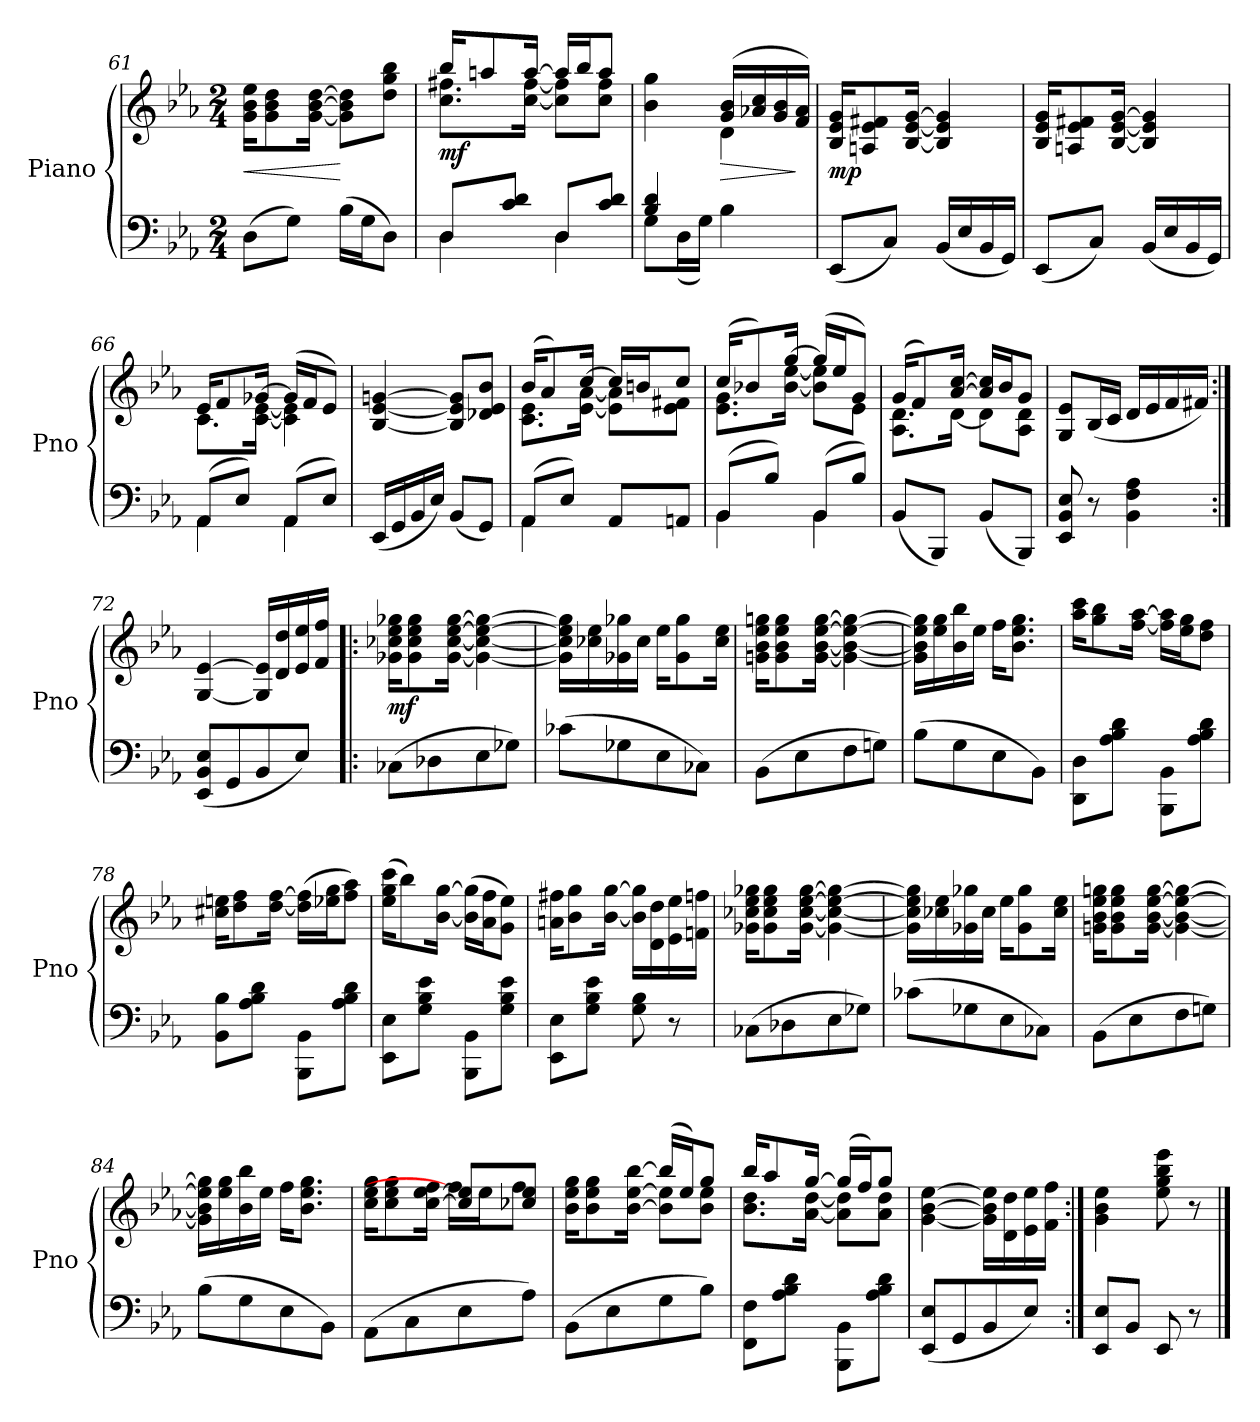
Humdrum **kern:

**kern	**kern	**dynam
*part1	*part1	*part1
*staff2	*staff1	*staff1/2
*I"Piano	*	*
*I'Pno	*	*
*clefF4	*clefG2	*
*k[b-e-a-]	*k[b-e-a-]	*
*E-:	*E-:	*
*M2/4	*M2/4	*
=61	=61	=61
(8DL	16g 16b- 16ee-KL	<
.	8g 8b- 8dd	.
8GJ)	.	.
.	[16g [16b- [16ddJk	.
(16B-LL	8g] 8b-] 8dd]L	[
16GJ	.	.
8DJ)	8dd 8gg 8bb-J	.
=62	=62	=62
*^	*^	*
8DL	4D	16bb-KL	8.cc 8.ff#XL	mf
.	.	8aan	.	.
8c 8dJ	.	.	.	.
.	.	[16aaJk	[16cc [16ff#Jk	.
8DL	4D	16aaLL]	8cc] 8ff#]L	.
.	.	16bb-J	.	.
8c 8dJ	.	8aaJ	8cc 8ff#J	.
=63	=63	=63	=63	=63
4B- 4d	8GL	4b-\ 4gg\	4ryy	.
.	(16DL	.	.	.
.	16GJJ)	.	.	.
4ryy	4B-	(16g 16b-LL	4d	>
.	.	16a-X 16cc	.	.
.	.	16g 16b-	.	.
.	.	16f 16a-JJ)	.	]
*v	*v	*	*	*
*	*v	*v	*
=64	=64	=64
(8EE-L	16B- 16e- 16gKL	mp
.	8An 8e- 8f#X	.
8CJ)	.	.
.	[16B- [16e- [16gJk	.
(16BB-LL	4B-] 4e-] 4g]	.
16E-	.	.
16BB-	.	.
16GGJJ)	.	.
=65	=65	=65
(8EE-L	16B- 16e- 16gKL	.
.	8An 8e- 8f#X	.
8CJ)	.	.
.	[16B- [16e- [16gJk	.
(16BB-LL	4B-] 4e-] 4g]	.
16E-	.	.
16BB-	.	.
16GGJJ)	.	.
=66	=66	=66
*^	*^	*
(8AA-L	4AA-	16e-KL	8.cL	.
.	.	8f	.	.
8E-J)	.	.	.	.
.	.	[16g-XJk	[16c [16e-Jk	.
(8AA-L	4AA-	(16g-LL]	4c] 4e-]	.
.	.	16fJ	.	.
8E-J)	.	8e-J)	.	.
*v	*v	*	*	*
*	*v	*v	*
=67	=67	=67
(16EE-LL	[4B- [4e- [4gn	.
16GG	.	.
16BB-	.	.
16E-JJ)	.	.
(8BB-L	8B-] 8e-] 8g]L	.
8GGJ)	8d-X 8e- 8b-J	.
=68	=68	=68
*^	*^	*
(8AA-L	4AA-	(16b-KL	8.c 8.e-L	.
.	.	8a-)	.	.
8E-J)	.	.	.	.
.	.	[16ccJk	[16e- [16a-Jk	.
8AA-L	4ryy	16ccLL]	8e-] 8a-]L	.
.	.	16bnJ	.	.
8AAnJ	.	8ccJ	8e- 8f#XJ	.
=69	=69	=69	=69	=69
(8BB-L	4BB-	(16ccKL	8.e- 8.gL	.
.	.	8b-X)	.	.
8B-J)	.	.	.	.
.	.	[16ggJk	[16b- [16ee-Jk	.
(8BB-L	4BB-	(16ggLL]	8b-] 8ee-]L	.
.	.	16ee-J	.	.
8B-J)	.	8gJ)	8e-J	.
*v	*v	*	*	*
=70	=70	=70	=70
(8BB-L	(16gKL	8.A- 8.dL	.
.	8f)	.	.
8BBB-J)	.	.	.
.	[16a- [16ccJk	[16dJk	.
(8BB-L	16a-] 16cc]LL	8dL]	.
.	16b-J	.	.
8BBB-J)	8gJ	8A- 8dJ	.
*	*v	*v	*
=71	=71	=71
8EE- 8BB- 8E-	8G 8e-L	.
8r	(16B-L	.
.	16cJJ	.
4BB- 4F 4A-	16dLL	.
.	16e-	.
.	16f	.
.	16f#XJJ)	.
=72:|!	=72:|!	=72:|!
(8EE- 8BB- 8E-L	[4G [4e-	.
8GG	.	.
8BB-	16G] 16e-]LL	.
.	16d 16dd	.
8E-J)	16e- 16ee-	.
.	16f 16ffJJ	.
=73!|:	=73!|:	=73!|:
(8C-XL	16g-X 16cc-X 16ee- 16gg-XKL	mf
.	8g- 8cc- 8ee- 8gg-	.
8D-X	.	.
.	[16g- [16cc- [16ee- [16gg-Jk	.
8E-	4g-_ 4cc-_ 4ee-_ 4gg-_	.
8G-XJ)	.	.
=74	=74	=74
(8c-XL	16g-] 16cc-] 16ee-] 16gg-]LL	.
.	16cc-X 16ee-	.
8G-X	16g-X 16gg-X	.
.	16cc-JJ	.
8E-	16ee-KL	.
.	8g- 8gg-	.
8C-XJ)	.	.
.	16cc- 16ee-Jk	.
=75	=75	=75
(8BB-L	16gn 16b- 16ee- 16ggnKL	.
.	8g 8b- 8ee- 8gg	.
8E-	.	.
.	[16g [16b- [16ee- [16ggJk	.
8F	4g_ 4b-_ 4ee-_ 4gg_	.
8GnJ)	.	.
=76	=76	=76
(8B-L	16g] 16b-] 16ee-] 16gg]LL	.
.	16ee- 16gg	.
8G	16b- 16bb-	.
.	16ee-JJ	.
8E-	16ffKL	.
.	8.b- 8.ee- 8.ggJ	.
8BB-J)	.	.
=77	=77	=77
8DD\ 8D\L	16aa- 16cccKL	.
.	8gg 8bb-	.
8A-\ 8B-\ 8d\J	.	.
.	[16ff [16aa-Jk	.
8BBB-\ 8BB-\L	16ff] 16aa-]LL	.
.	16ee- 16ggJ	.
8A-\ 8B-\ 8d\J	8dd 8ffJ	.
=78	=78	=78
8BB- 8B-L	16cc#X 16eenKL	.
.	8dd 8ff	.
8A- 8B- 8dJ	.	.
.	[16dd [16ffJk	.
8BBB-\ 8BB-\L	(16dd] 16ff]LL	.
.	16ee-X 16ggJ	.
8A-\ 8B-\ 8d\J	8ff 8aa-J)	.
=79	=79	=79
8EE- 8E-L	(16ee- 16gg 16cccKL	.
.	8bb-)	.
8G 8B- 8e-J	.	.
.	[16b- [16ggJk	.
8BBB-\ 8BB-\L	(16b-] 16gg]LL	.
.	16a- 16ffJ	.
8G\ 8B-\ 8e-\J	8g 8ee-J)	.
=80	=80	=80
8EE- 8E-L	16an 16ff#XKL	.
.	8b- 8gg	.
8G 8B- 8e-J	.	.
.	[16b-\ [16gg\Jk	.
8G 8B-	16b-]\ 16gg]\LL	.
.	16d\ 16dd\	.
8r	16e-\ 16ee-\	.
.	16fn\ 16ffn\JJ	.
=81	=81	=81
(8C-XL	16g-X 16cc-X 16ee- 16gg-XKL	.
.	8g- 8cc- 8ee- 8gg-	.
8D-X	.	.
.	[16g- [16cc- [16ee- [16gg-Jk	.
8E-	4g-_ 4cc-_ 4ee-_ 4gg-_	.
8G-XJ)	.	.
=82	=82	=82
(8c-XL	16g-] 16cc-] 16ee-] 16gg-]LL	.
.	16cc-X 16ee-	.
8G-X	16g-X 16gg-X	.
.	16cc-JJ	.
8E-	16ee-KL	.
.	8g- 8gg-	.
8C-XJ)	.	.
.	16cc- 16ee-Jk	.
=83	=83	=83
(8BB-L	16gn 16b- 16ee- 16ggnKL	.
.	8g 8b- 8ee- 8gg	.
8E-	.	.
.	[16g [16b- [16ee- [16ggJk	.
8F	4g_ 4b-_ 4ee-_ 4gg_	.
8GnJ)	.	.
=84	=84	=84
(8B-L	16g] 16b-] 16ee-] 16gg]LL	.
.	16ee- 16gg	.
8G	16b- 16bb-	.
.	16ee-JJ	.
8E-	16ffKL	.
.	8.b- 8.ee- 8.ggJ	.
8BB-J)	.	.
=85	=85	=85
*	*^	*
(8AA-L	16cc\ 16ee-\ 16gg\KL	4ryy	.
.	8cc\ 8ee-\ 8gg\	.	.
8C	.	.	.
.	[16cc\ [16ee-\ 16ff\Jk	.	.
8E-	8cc] 8ee-]L	16ffLL]	.
.	.	16ee-J	.
8A-J)	8cc-X 8ee-J	8ffJ	.
=86	=86	=86	=86
(8BB-L	16b-\ 16ee-\ 16gg\KL	4ryy	.
.	8b-\ 8ee-\ 8gg\	.	.
8E-	.	.	.
.	[16b-\ [16ee-\ [16bb-\Jk	.	.
8G	(16bb-LL]	8b-] 8ee-]L	.
.	16ee-J)	.	.
8B-J)	8ggJ	8b- 8ee-J	.
=87	=87	=87	=87
8FF 8FL	16bb-KL	8.b- 8.ddL	.
.	8aa-	.	.
8A- 8B- 8dJ	.	.	.
.	[16ggJk	[16a- [16ddJk	.
8BBB-\ 8BB-\L	(16ggLL]	8a-] 8dd]L	.
.	16ffJ)	.	.
8A-\ 8B-\ 8d\J	8ggJ	8a- 8ddJ	.
*	*v	*v	*
=88	=88	=88
(8EE- 8E-L	[4g [4b- [4ee-	.
8GG	.	.
8BB-	16g]\ 16b-]\ 16ee-]\LL	.
.	16d\ 16dd\	.
8E-J)	16e-\ 16ee-\	.
.	16f\ 16ff\JJ	.
=89:|!	=89:|!	=89:|!
8EE- 8E-L	4g 4b- 4ee-	.
8BB-J	.	.
8EE-	8ee- 8gg 8bb- 8eee-	.
8r	8r	.
==	==	==
*-	*-	*-
